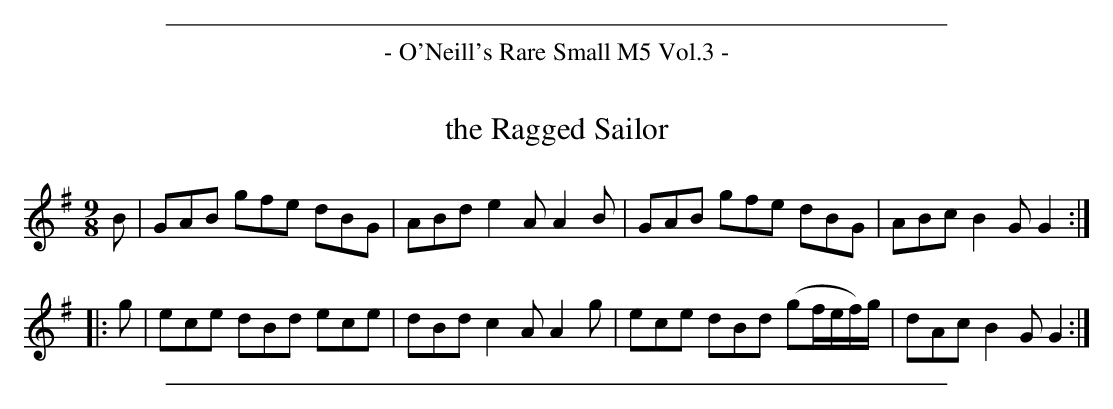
X:1
T: the Ragged Sailor
M: 9/8
L: 1/8
K: G
B |\
GAB gfe dBG | ABd e2A A2B |\
GAB gfe dBG | ABc B2G G2 ::
g |\
ece dBd ece | dBd c2A A2g |\
ece dBd (gf/e/f/)g/ | dAc B2G G2 :|
